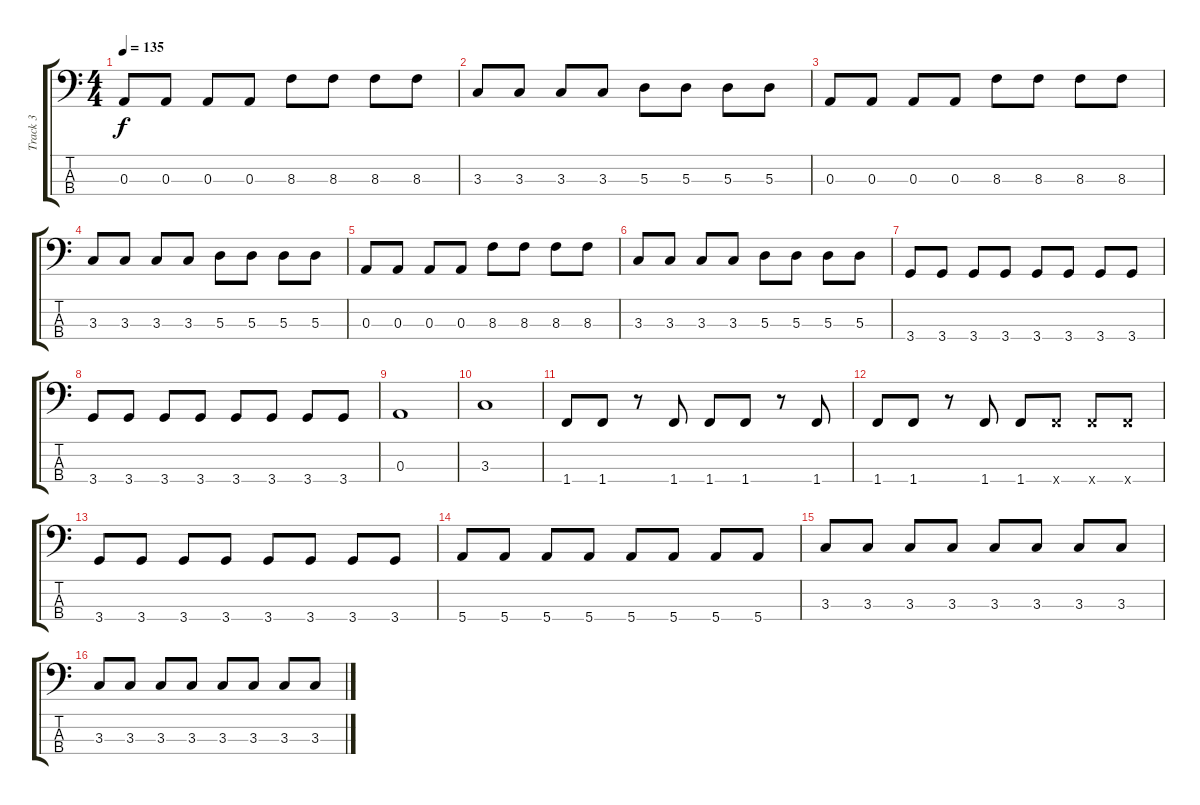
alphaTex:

\track ("Track 3" "Track 3") {instrument electricbasspick}
\staff {score tabs}
\tuning (G2 D2 A1 E1) {hide}
\ts (4 4)
\tempo 135
\clef f4
\ks c
0.3.8{dy f} 0.3.8 0.3.8 0.3.8 8.3.8 8.3.8 8.3.8 8.3.8 |
3.3.8 3.3.8 3.3.8 3.3.8 5.3.8 5.3.8 5.3.8 5.3.8 |
0.3.8 0.3.8 0.3.8 0.3.8 8.3.8 8.3.8 8.3.8 8.3.8 |
3.3.8 3.3.8 3.3.8 3.3.8 5.3.8 5.3.8 5.3.8 5.3.8 |
0.3.8 0.3.8 0.3.8 0.3.8 8.3.8 8.3.8 8.3.8 8.3.8 |
3.3.8 3.3.8 3.3.8 3.3.8 5.3.8 5.3.8 5.3.8 5.3.8 |
3.4.8 3.4.8 3.4.8 3.4.8 3.4.8 3.4.8 3.4.8 3.4.8 |
3.4.8 3.4.8 3.4.8 3.4.8 3.4.8 3.4.8 3.4.8 3.4.8 |
0.3.1 |
3.3.1 |
1.4.8 1.4.8 r.8 1.4.8 1.4.8 1.4.8 r.8 1.4.8 |
1.4.8 1.4.8 r.8 1.4.8 1.4.8 1.4{x}.8 1.4{x}.8 1.4{x}.8 |
3.4.8 3.4.8 3.4.8 3.4.8 3.4.8 3.4.8 3.4.8 3.4.8 |
5.4.8 5.4.8 5.4.8 5.4.8 5.4.8 5.4.8 5.4.8 5.4.8 |
3.3.8 3.3.8 3.3.8 3.3.8 3.3.8 3.3.8 3.3.8 3.3.8 |
3.3.8 3.3.8 3.3.8 3.3.8 3.3.8 3.3.8 3.3.8 3.3.8
